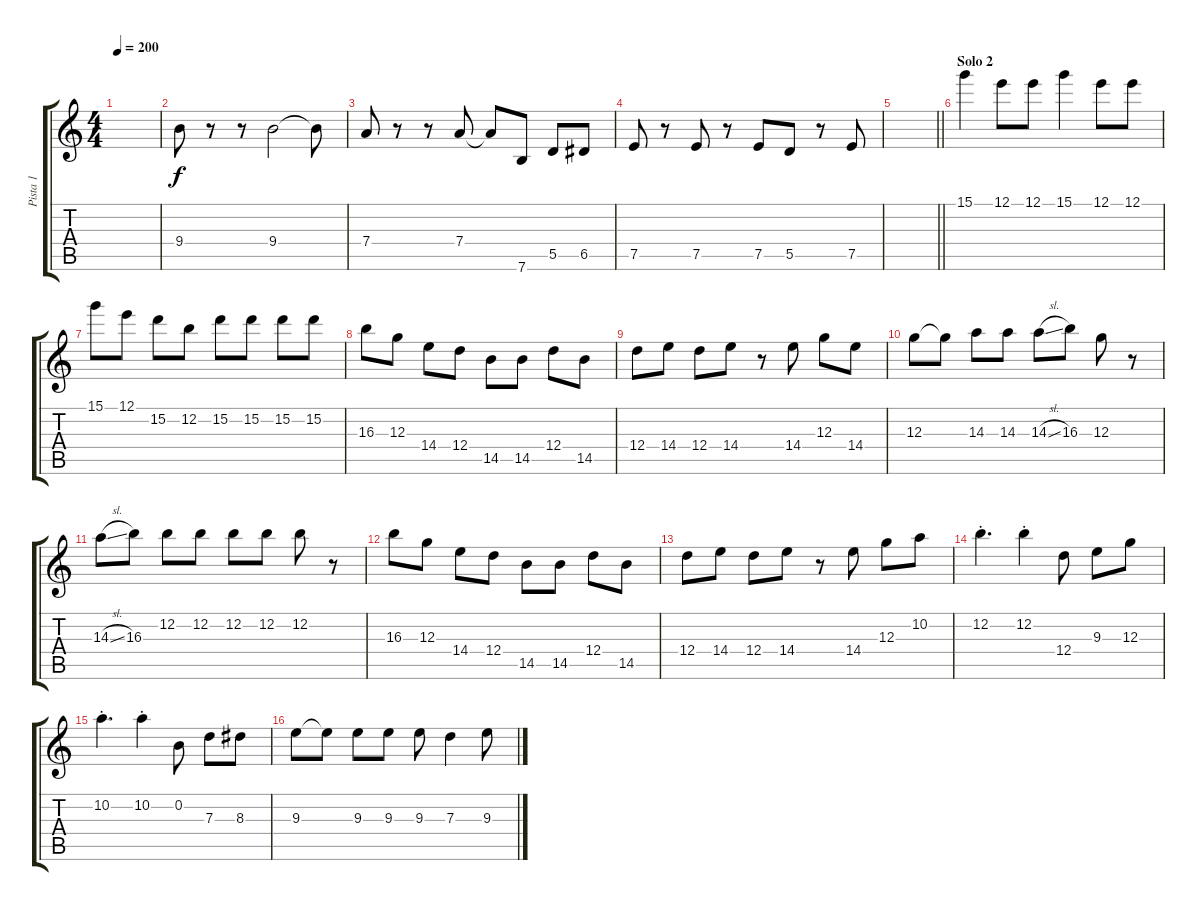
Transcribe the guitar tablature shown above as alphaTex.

\track ("Pista 1" "Pista 1") {instrument electricguitarclean}
\staff {score tabs}
\tuning (E4 B3 G3 D3 A2 E2) {hide}
\ts (4 4)
\tempo 200
\clef g2
\ks c
|
9.4.8{instrument electricguitarclean} r.8 r.8 9.4.2 9.4{t}.8 |
7.4.8 r.8 r.8 7.4.8 7.4{t}.8 7.6.8 5.5.8 6.5.8 |
7.5.8 r.8 7.5.8 r.8 7.5.8 5.5.8 r.8 7.5.8 |
\barLineRight lightlight
|
\section ("" "Solo 2")
15.1.4{instrument overdrivenguitar} 12.1.8 12.1.8 15.1.4 12.1.8 12.1.8 |
15.1.8 12.1.8 15.2.8 12.2.8 15.2.8 15.2.8 15.2.8 15.2.8 |
16.3.8 12.3.8 14.4.8 12.4.8 14.5.8 14.5.8 12.4.8 14.5.8 |
12.4.8 14.4.8 12.4.8 14.4.8 r.8 14.4.8 12.3.8 14.4.8 |
12.3.8 12.3{t}.8 14.3.8 14.3.8 14.3{sl}.8 16.3.8 12.3.8 r.8 |
14.3{sl}.8 16.3.8 12.2.8 12.2.8 12.2.8 12.2.8 12.2.8 r.8 |
16.3.8 12.3.8 14.4.8 12.4.8 14.5.8 14.5.8 12.4.8 14.5.8 |
12.4.8 14.4.8 12.4.8 14.4.8 r.8 14.4.8 12.3.8 10.2.8 |
12.2{st}.4{d} 12.2{st}.4 12.4.8 9.3.8 12.3.8 |
10.2{st}.4{d} 10.2{st}.4 0.2.8 7.3.8 8.3.8 |
9.3.8 9.3{t}.8 9.3.8 9.3.8 9.3.8 7.3.4 9.3.8
